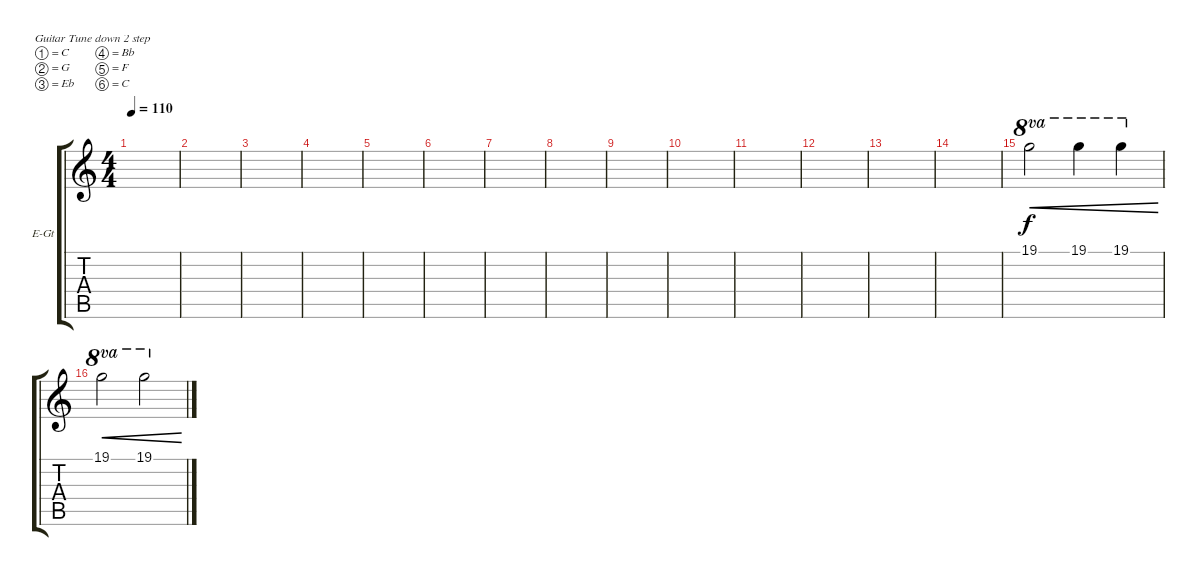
\defaultSystemsLayout 4
\bracketExtendMode groupsimilarinstruments
\firstSystemTrackNameOrientation horizontal
\otherSystemsTrackNameOrientation horizontal
\track ("Electric Guitar 9" "E-Gt") {instrument distortionguitar}
\staff {score tabs}
\tuning (C4 G3 Eb3 Bb2 F2 C2)
\ts (4 4)
\tempo 110
\clef g2
\scale
0.333333
\ks c
|
\scale
0.333333 |
\scale
0.333333 |
\scale
0.333333 |
\scale
0.333333 |
\scale
0.333333 |
\scale
0.333333 |
\scale
0.333333 |
\scale
0.333333 |
\scale
0.333333 |
\scale
0.333333 |
\scale
0.333333 |
|
|
19.1.2{ot 8va cre} 19.1.4{ot 8va cre} 19.1.4{ot 8va cre} |
19.1.2{ot 8va cre} 19.1.2{ot 8va cre}
